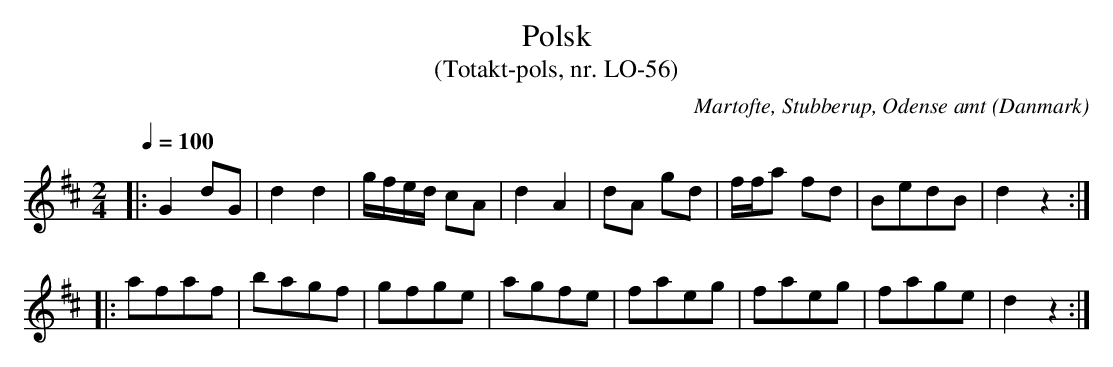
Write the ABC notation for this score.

X:1
T:Polsk
T:(Totakt-pols, nr. LO-56)
O:Martofte, Stubberup, Odense amt (Danmark)
M:2/4
L:1/8
Q:1/4=100
K:D
|: G2 dG | d2 d2 | g/f/e/d/ cA | d2 A2 | dA gd | f/f/a fd | BedB | d2 z2 :|
|:  afaf | bagf | gfge | agfe | faeg | faeg | fage | d2 z2 :|
